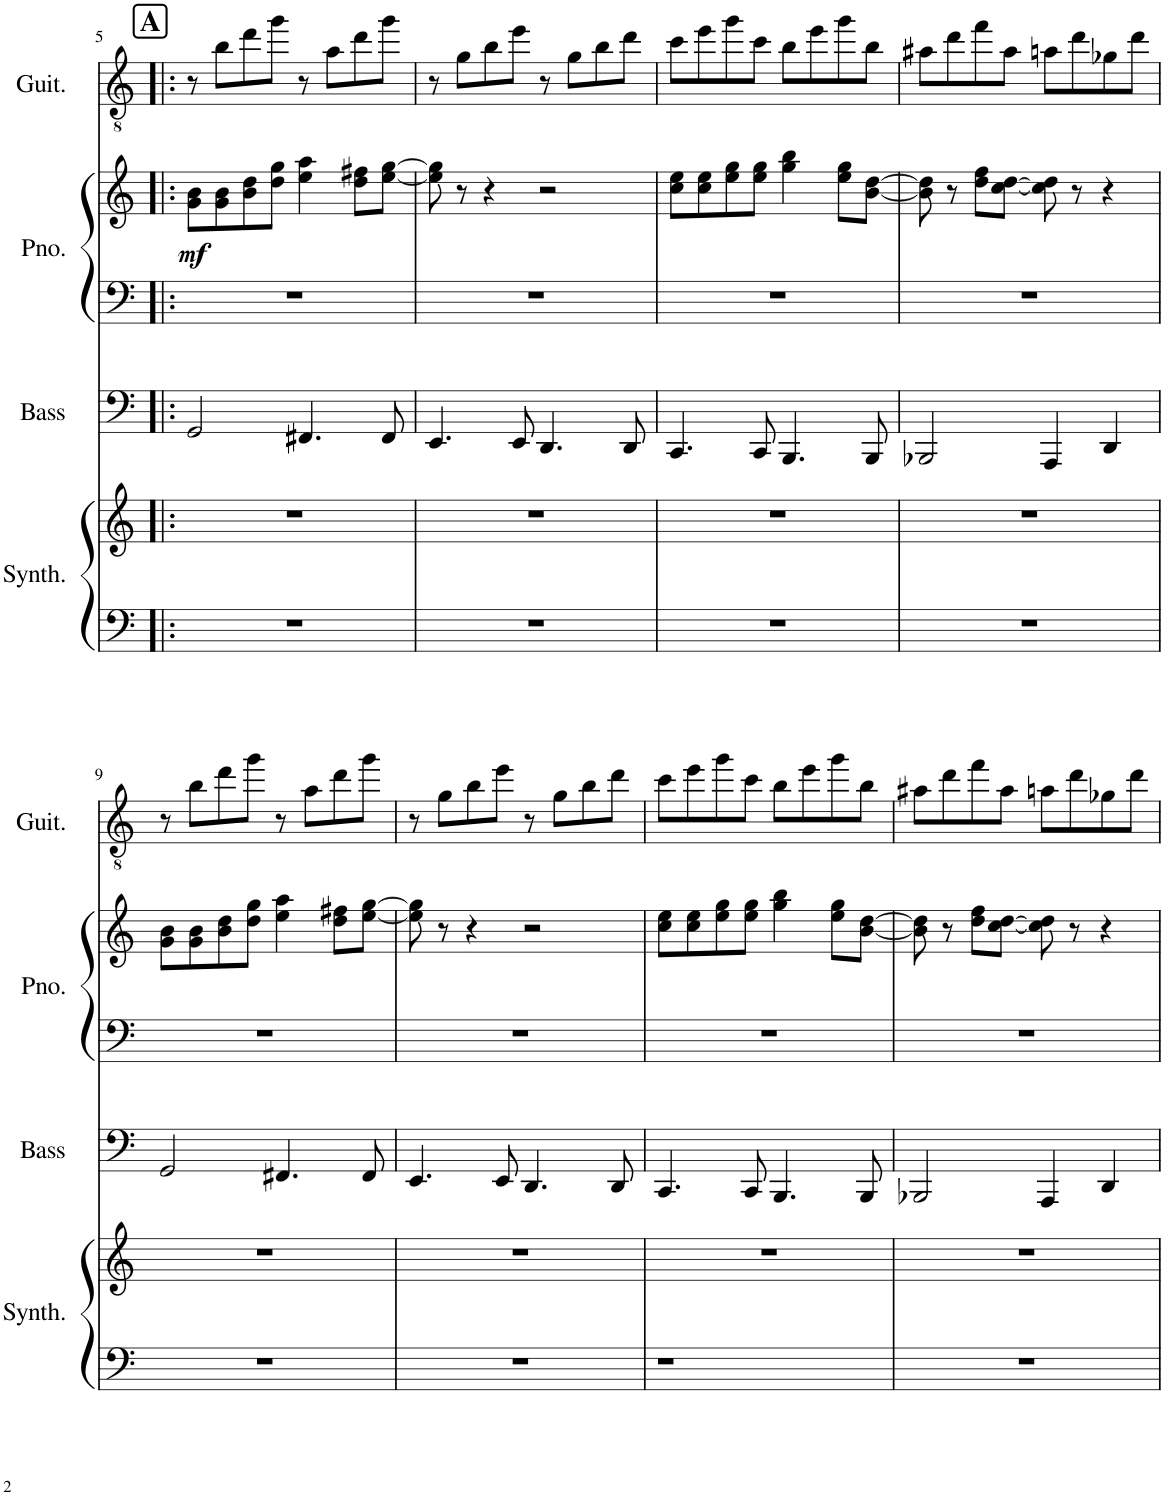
**kern	**kern	**kern	**kern	**kern	**dynam	**kern
*part4	*part4	*part3	*part2	*part2	*part2	*part1
*staff6	*staff5	*staff4	*staff3	*staff2	*staff2/3	*staff1
*I"Synth Pad	*	*I"Bass	*I"Piano	*	*	*I"Acoustic Guitar
*I'Synth.	*	*I'Bass	*I'Pno.	*	*	*I'Guit.
!!LO:PB:g=z
*clefF4	*clefG2	*clefF4	*clefF4	*clefG2	*	*clefGv2
*	*	*Trd7c12	*	*	*	*
*k[]	*k[]	*k[]	*k[]	*k[]	*	*k[]
*M4/4	*M4/4	*M4/4	*M4/4	*M4/4	*	*M4/4
!!LO:REH:place=s1:a:B:cj:fs=14:t=A
=5!|:	=5!|:	=5!|:	=5!|:	=5!|:	=5!|:	=5!|:
!	!	!	!	!	!LO:DY:b	!
1r	1r	2GG/	1r	8g\ 8b\L	mf	8r
.	.	.	.	8g\ 8b\	.	8b\L
.	.	.	.	8b\ 8dd\	.	8dd\
.	.	.	.	8dd\ 8gg\J	.	8gg\J
.	.	4.FF#X/	.	4ee\ 4aa\	.	8r
.	.	.	.	.	.	8a\L
.	.	.	.	8dd\ 8ff#X\L	.	8dd\
.	.	8FF#/	.	[8ee\ [8gg\J	.	8gg\J
=6	=6	=6	=6	=6	=6	=6
1r	1r	4.EE/	1r	8ee\] 8gg\]	.	8r
.	.	.	.	8r	.	8g\L
.	.	.	.	4r	.	8b\
.	.	8EE/	.	.	.	8ee\J
.	.	4.DD/	.	2r	.	8r
.	.	.	.	.	.	8g\L
.	.	.	.	.	.	8b\
.	.	8DD/	.	.	.	8dd\J
=7	=7	=7	=7	=7	=7	=7
1r	1r	4.CC/	1r	8cc\ 8ee\L	.	8cc\L
.	.	.	.	8cc\ 8ee\	.	8ee\
.	.	.	.	8ee\ 8gg\	.	8gg\
.	.	8CC/	.	8ee\ 8gg\J	.	8cc\J
.	.	4.BBB/	.	4gg\ 4bb\	.	8b\L
.	.	.	.	.	.	8ee\
.	.	.	.	8ee\ 8gg\L	.	8gg\
.	.	8BBB/	.	[8b\ [8dd\J	.	8b\J
=8	=8	=8	=8	=8	=8	=8
1r	1r	2BBB-X/	1r	8b\] 8dd\]	.	8a#X\L
.	.	.	.	8r	.	8dd\
.	.	.	.	8dd\ 8ff\L	.	8ff\
.	.	.	.	[8cc\ [8dd\J	.	8a#\J
.	.	4AAA/	.	8cc\] 8dd\]	.	8an\L
.	.	.	.	8r	.	8dd\
.	.	4DD/	.	4r	.	8g-X\
.	.	.	.	.	.	8dd\J
!!LO:LB:g=z
=9	=9	=9	=9	=9	=9	=9
1r	1r	2GG/	1r	8g\ 8b\L	.	8r
.	.	.	.	8g\ 8b\	.	8b\L
.	.	.	.	8b\ 8dd\	.	8dd\
.	.	.	.	8dd\ 8gg\J	.	8gg\J
.	.	4.FF#X/	.	4ee\ 4aa\	.	8r
.	.	.	.	.	.	8a\L
.	.	.	.	8dd\ 8ff#X\L	.	8dd\
.	.	8FF#/	.	[8ee\ [8gg\J	.	8gg\J
=10	=10	=10	=10	=10	=10	=10
1r	1r	4.EE/	1r	8ee\] 8gg\]	.	8r
.	.	.	.	8r	.	8g\L
.	.	.	.	4r	.	8b\
.	.	8EE/	.	.	.	8ee\J
.	.	4.DD/	.	2r	.	8r
.	.	.	.	.	.	8g\L
.	.	.	.	.	.	8b\
.	.	8DD/	.	.	.	8dd\J
=11	=11	=11	=11	=11	=11	=11
1r	1r	4.CC/	1r	8cc\ 8ee\L	.	8cc\L
.	.	.	.	8cc\ 8ee\	.	8ee\
.	.	.	.	8ee\ 8gg\	.	8gg\
.	.	8CC/	.	8ee\ 8gg\J	.	8cc\J
.	.	4.BBB/	.	4gg\ 4bb\	.	8b\L
.	.	.	.	.	.	8ee\
.	.	.	.	8ee\ 8gg\L	.	8gg\
.	.	8BBB/	.	[8b\ [8dd\J	.	8b\J
=12	=12	=12	=12	=12	=12	=12
1r	1r	2BBB-X/	1r	8b\] 8dd\]	.	8a#X\L
.	.	.	.	8r	.	8dd\
.	.	.	.	8dd\ 8ff\L	.	8ff\
.	.	.	.	[8cc\ [8dd\J	.	8a#\J
.	.	4AAA/	.	8cc\] 8dd\]	.	8an\L
.	.	.	.	8r	.	8dd\
.	.	4DD/	.	4r	.	8g-X\
.	.	.	.	.	.	8dd\J
=	=	=	=	=	=	=
*-	*-	*-	*-	*-	*-	*-
